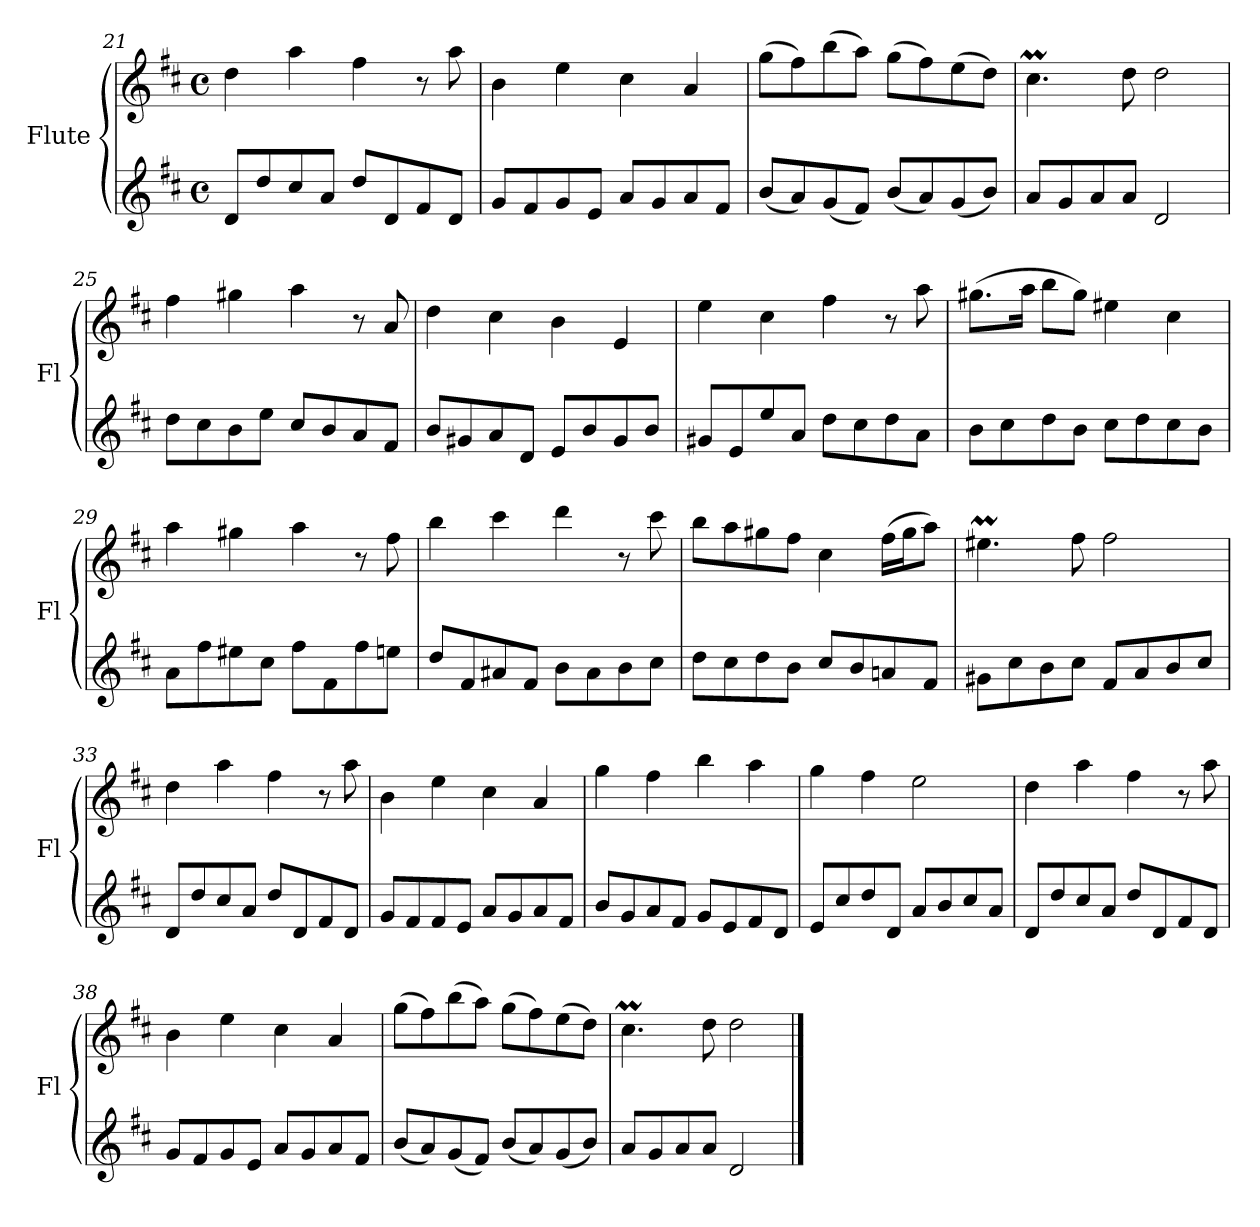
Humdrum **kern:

**kern	**kern
*part2	*part1
*staff2	*staff1
*I"Flute	*I"Flute
*I'Fl	*I'Fl
*clefG2	*clefG2
*k[f#c#]	*k[f#c#]
*D:	*D:
*M4/4	*M4/4
*met(c)	*met(c)
=21	=21
8d/L	4dd\
8dd/	.
8cc#/	4aa\
8a/J	.
8dd/L	4ff#\
8d/	.
8f#/	8r
8d/J	8aa\
=22	=22
8g/L	4b\
8f#/	.
8g/	4ee\
8e/J	.
8a/L	4cc#\
8g/	.
8a/	4a/
8f#/J	.
!!LO:LB:g=z
=23	=23
(8b/L	(8gg\L
8a/)	8ff#\)
(8g/	(8bb\
8f#/J)	8aa\J)
(8b/L	(8gg\L
8a/)	8ff#\)
(8g/	(8ee\
8b/J)	8dd\J)
=24	=24
8a/L	4.cc#m\
8g/	.
8a/	.
8a/J	8dd\
2d/	2dd\
=25	=25
8dd\L	4ff#\
8cc#\	.
8b\	4gg#X\
8ee\J	.
8cc#/L	4aa\
8b/	.
8a/	8r
8f#/J	8a/
=26	=26
8b/L	4dd\
8g#X/	.
8a/	4cc#\
8d/J	.
8e/L	4b\
8b/	.
8g#/	4e/
8b/J	.
=27	=27
8g#X/L	4ee\
8e/	.
8ee/	4cc#\
8a/J	.
8dd\L	4ff#\
8cc#\	.
8dd\	8r
8a\J	8aa\
!!LO:LB:g=z
=28	=28
8b\L	(8.gg#X\L
8cc#\	.
.	16aa\Jk
8dd\	8bb\L
8b\J	8gg#\J)
8cc#\L	4ee#X\
8dd\	.
8cc#\	4cc#\
8b\J	.
=29	=29
8a\L	4aa\
8ff#\	.
8ee#X\	4gg#X\
8cc#\J	.
8ff#\L	4aa\
8f#\	.
8ff#\	8r
8een\J	8ff#\
=30	=30
8dd/L	4bb\
8f#/	.
8a#X/	4ccc#\
8f#/J	.
8b\L	4ddd\
8a#\	.
8b\	8r
8cc#\J	8ccc#\
=31	=31
8dd\L	8bb\L
8cc#\	8aa\
8dd\	8gg#X\
8b\J	8ff#\J
8cc#/L	4cc#\
8b/	.
8an/	(16ff#\LL
.	16gg#\J
8f#/J	8aa\J)
!!LO:LB:g=z
=32	=32
8g#X\L	4.ee#Xm\
8cc#\	.
8b\	.
8cc#\J	8ff#\
8f#/L	2ff#\
8a/	.
8b/	.
8cc#/J	.
=33	=33
8d/L	4dd\
8dd/	.
8cc#/	4aa\
8a/J	.
8dd/L	4ff#\
8d/	.
8f#/	8r
8d/J	8aa\
=34	=34
8g/L	4b\
8f#/	.
8f#/	4ee\
8e/J	.
8a/L	4cc#\
8g/	.
8a/	4a/
8f#/J	.
=35	=35
8b/L	4gg\
8g/	.
8a/	4ff#\
8f#/J	.
8g/L	4bb\
8e/	.
8f#/	4aa\
8d/J	.
=36	=36
8e/L	4gg\
8cc#/	.
8dd/	4ff#\
8d/J	.
8a/L	2ee\
8b/	.
8cc#/	.
8a/J	.
!!LO:LB:g=z
=37	=37
8d/L	4dd\
8dd/	.
8cc#/	4aa\
8a/J	.
8dd/L	4ff#\
8d/	.
8f#/	8r
8d/J	8aa\
=38	=38
8g/L	4b\
8f#/	.
8g/	4ee\
8e/J	.
8a/L	4cc#\
8g/	.
8a/	4a/
8f#/J	.
=39	=39
(8b/L	(8gg\L
8a/)	8ff#\)
(8g/	(8bb\
8f#/J)	8aa\J)
(8b/L	(8gg\L
8a/)	8ff#\)
(8g/	(8ee\
8b/J)	8dd\J)
=40	=40
8a/L	4.cc#m\
8g/	.
8a/	.
8a/J	8dd\
2d/	2dd\
==	==
*-	*-
